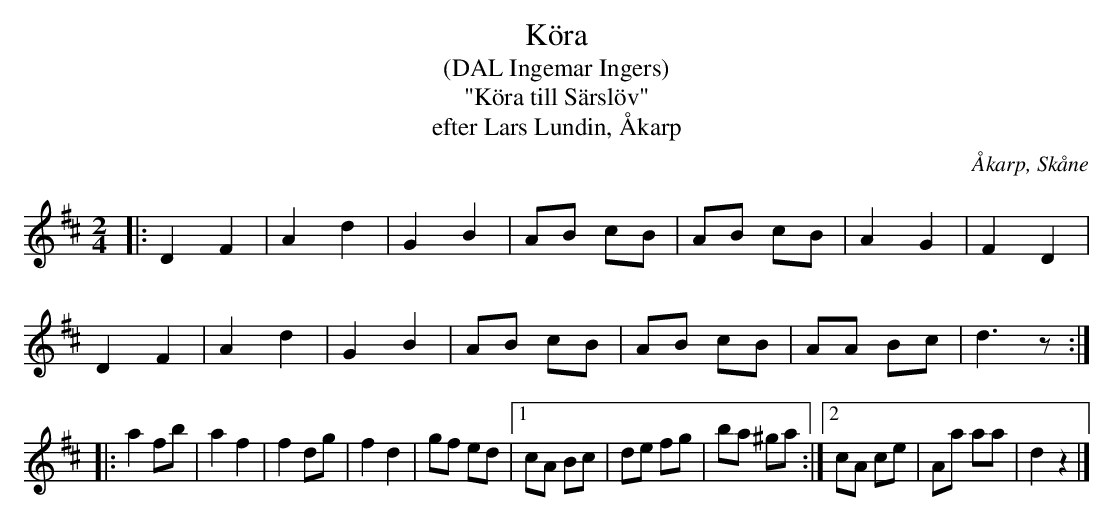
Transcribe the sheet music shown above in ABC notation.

X:1
T:Köra
T:(DAL Ingemar Ingers)
T:"Köra till Särslöv"
T:efter Lars Lundin, Åkarp
O:Åkarp, Skåne
M:2/4
L:1/8
K:D
|: D2 F2 | A2 d2 | G2 B2 | AB cB | AB cB | A2 G2 | F2 D2 |
   D2 F2 | A2 d2 | G2 B2 | AB cB | AB cB | AA Bc | d3 z :|
|: a2 fb | a2 f2 | f2 dg | f2 d2 | gf ed |1 cA Bc | de fg | ba ^ga :|2 cA ce | Aa aa | d2 z2|]
